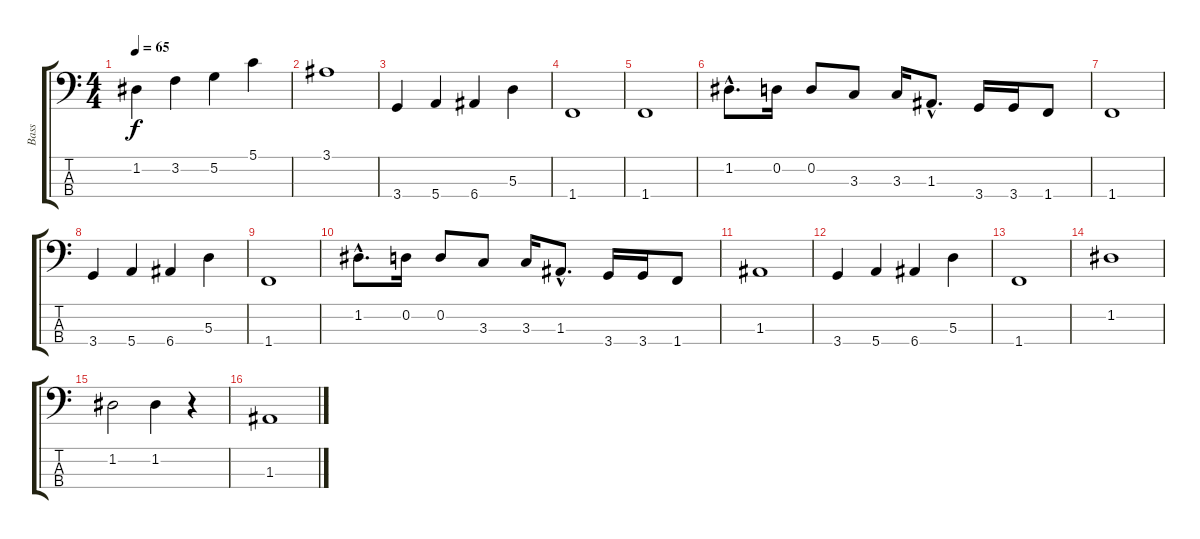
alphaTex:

\track ("Bass" "Bass") {instrument electricbassfinger}
\staff {score tabs}
\tuning (G2 D2 A1 E1) {hide}
\ts (4 4)
\tempo 65
\clef f4
\ks c
1.2.4{dy f} 3.2.4 5.2.4 5.1.4 |
3.1.1 |
3.4.4 5.4.4 6.4.4 5.3.4 |
1.4.1 |
1.4.1 |
1.2{hac}.8{d} 0.2.16 0.2.8 3.3.8 3.3.16 1.3{hac}.8{d} 3.4.16 3.4.16 1.4.8 |
1.4.1 |
3.4.4 5.4.4 6.4.4 5.3.4 |
1.4.1 |
1.2{hac}.8{d} 0.2.16 0.2.8 3.3.8 3.3.16 1.3{hac}.8{d} 3.4.16 3.4.16 1.4.8 |
1.3.1 |
3.4.4 5.4.4 6.4.4 5.3.4 |
1.4.1 |
1.2.1 |
1.2.2 1.2.4 r.4 |
1.3.1
